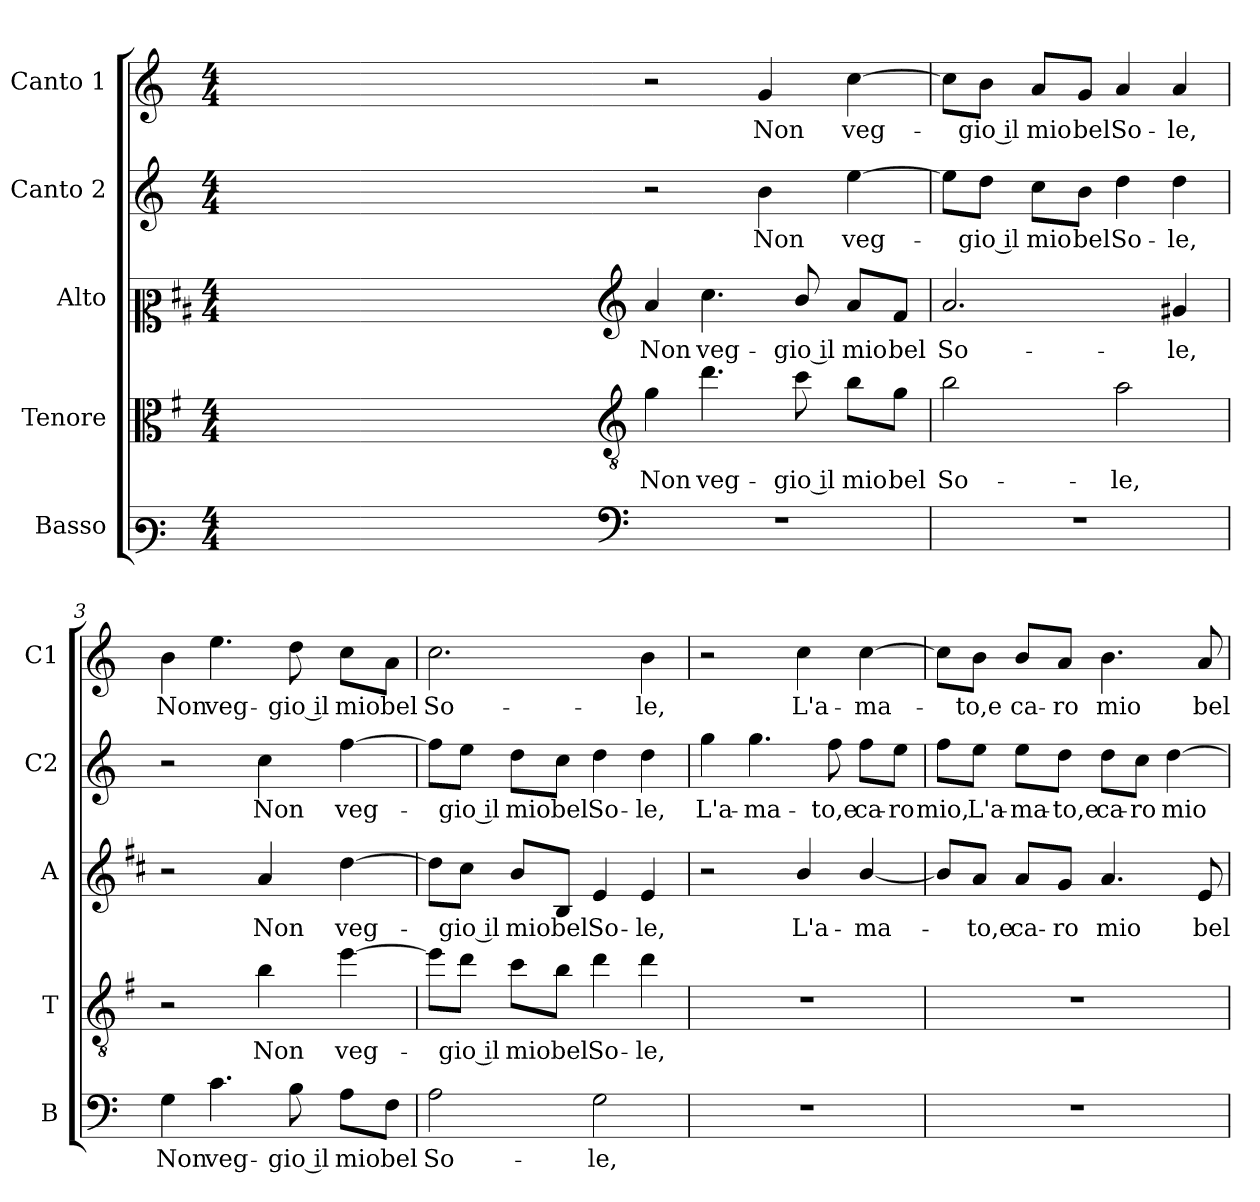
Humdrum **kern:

**kern	**text	**kern	**text	**kern	**text	**kern	**text	**kern	**text
*part5	*part5	*part4	*part4	*part3	*part3	*part2	*part2	*part1	*part1
*staff5	*staff5	*staff4	*staff4	*staff3	*staff3	*staff2	*staff2	*staff1	*staff1
*I"Basso	*	*I"Tenore	*	*I"Alto	*	*I"Canto 2	*	*I"Canto 1	*
*I'B	*	*I'T	*	*I'A	*	*I'C2	*	*I'C1	*
*clefF3	*	*clefC3	*	*clefC2	*	*clefG2	*	*clefG2	*
*	*	*ITrd4c7	*	*ITrd1c2	*	*	*	*	*
*k[]	*	*k[]	*	*k[]	*	*k[]	*	*k[]	*
*C:	*	*C:	*	*C:	*	*C:	*	*C:	*
*M4/4	*	*M4/4	*	*M4/4	*	*M4/4	*	*M4/4	*
=	=	=	=	=	=	=	=	=	=
1ryy	.	1ryy	.	1ryy	.	1ryy	.	1ryy	.
=1X-	=1X-	=1X-	=1X-	=1X-	=1X-	=1X-	=1X-	=1X-	=1X-
4ryy	.	4ryy	.	4ryy	.	4ryy	.	4ryy	.
4ryy	.	4ryy	.	4ryy	.	4ryy	.	4ryy	.
4ryy	.	4ryy	.	4ryy	.	4ryy	.	4ryy	.
4ryy	.	4ryy	.	4ryy	.	4ryy	.	4ryy	.
=1-	=1-	=1-	=1-	=1-	=1-	=1-	=1-	=1-	=1-
*clefF4	*	*clefGv2	*	*clefG2	*	*	*	*	*
!	!	!	!LO:LY:b	!	!LO:LY:b	!	!	!	!
1r	.	4c\	Non	4g/	Non	2r	.	2r	.
!	!	!	!LO:LY:b	!	!LO:LY:b	!	!	!	!
.	.	4.g\	veg-	4.b\	veg-	.	.	.	.
!	!	!	!	!	!	!	!LO:LY:b	!	!LO:LY:b
.	.	.	.	.	.	4b\	Non	4g/	Non
!	!	!	!LO:LY:b	!	!LO:LY:b	!	!	!	!
.	.	8f\	-gio il	8a/	-gio il	.	.	.	.
!	!	!	!LO:LY:b	!	!LO:LY:b	!	!LO:LY:b	!	!LO:LY:b
.	.	8e\L	mio	8g/L	mio	[4ee\	veg-	[4cc\	veg-
!	!	!	!LO:LY:b	!	!LO:LY:b	!	!	!	!
.	.	8c\J	bel	8e/J	bel	.	.	.	.
=2	=2	=2	=2	=2	=2	=2	=2	=2	=2
!	!	!	!LO:LY:b	!	!LO:LY:b	!	!	!	!
1r	.	2e\	So-	2.g/	So-	8ee\L]	.	8cc\L]	.
!	!	!	!	!	!	!	!LO:LY:b	!	!LO:LY:b
.	.	.	.	.	.	8dd\J	-gio il	8b\J	-gio il
!	!	!	!	!	!	!	!LO:LY:b	!	!LO:LY:b
.	.	.	.	.	.	8cc\L	mio	8a/L	mio
!	!	!	!	!	!	!	!LO:LY:b	!	!LO:LY:b
.	.	.	.	.	.	8b\J	bel	8g/J	bel
!	!	!	!LO:LY:b	!	!	!	!LO:LY:b	!	!LO:LY:b
.	.	2d\	-le,	.	.	4dd\	So-	4a/	So-
!	!	!	!	!	!LO:LY:b	!	!LO:LY:b	!	!LO:LY:b
.	.	.	.	4f#X/	-le,	4dd\	-le,	4a/	-le,
=3	=3	=3	=3	=3	=3	=3	=3	=3	=3
!	!LO:LY:b	!	!	!	!	!	!	!	!LO:LY:b
4G\	Non	2r	.	2r	.	2r	.	4b\	Non
!	!LO:LY:b	!	!	!	!	!	!	!	!LO:LY:b
4.c\	veg-	.	.	.	.	.	.	4.ee\	veg-
!	!	!	!LO:LY:b	!	!LO:LY:b	!	!LO:LY:b	!	!
.	.	4e\	Non	4g/	Non	4cc\	Non	.	.
!	!LO:LY:b	!	!	!	!	!	!	!	!LO:LY:b
8B\	-gio il	.	.	.	.	.	.	8dd\	-gio il
!	!LO:LY:b	!	!LO:LY:b	!	!LO:LY:b	!	!LO:LY:b	!	!LO:LY:b
8A\L	mio	[4a\	veg-	[4cc\	veg-	[4ff\	veg-	8cc\L	mio
!	!LO:LY:b	!	!	!	!	!	!	!	!LO:LY:b
8F\J	bel	.	.	.	.	.	.	8a\J	bel
!!LO:LB:g=z
=4	=4	=4	=4	=4	=4	=4	=4	=4	=4
!	!LO:LY:b	!	!	!	!	!	!	!	!LO:LY:b
2A\	So-	8a\L]	.	8cc\L]	.	8ff\L]	.	2.cc\	So-
!	!	!	!LO:LY:b	!	!LO:LY:b	!	!LO:LY:b	!	!
.	.	8g\J	-gio il	8b\J	-gio il	8ee\J	-gio il	.	.
!	!	!	!LO:LY:b	!	!LO:LY:b	!	!LO:LY:b	!	!
.	.	8f\L	mio	8a/L	mio	8dd\L	mio	.	.
!	!	!	!LO:LY:b	!	!LO:LY:b	!	!LO:LY:b	!	!
.	.	8e\J	bel	8A/J	bel	8cc\J	bel	.	.
!	!LO:LY:b	!	!LO:LY:b	!	!LO:LY:b	!	!LO:LY:b	!	!
2G\	-le,	4g\	So-	4d/	So-	4dd\	So-	.	.
!	!	!	!LO:LY:b	!	!LO:LY:b	!	!LO:LY:b	!	!LO:LY:b
.	.	4g\	-le,	4d/	-le,	4dd\	-le,	4b\	-le,
=5	=5	=5	=5	=5	=5	=5	=5	=5	=5
!	!	!	!	!	!	!	!LO:LY:b	!	!
1r	.	1r	.	2r	.	4gg\	L'a-	2r	.
!	!	!	!	!	!	!	!LO:LY:b	!	!
.	.	.	.	.	.	4.gg\	-ma-	.	.
!	!	!	!	!	!LO:LY:b	!	!	!	!LO:LY:b
.	.	.	.	4a/	L'a-	.	.	4cc\	L'a-
!	!	!	!	!	!	!	!LO:LY:b	!	!
.	.	.	.	.	.	8ff\	-to,e	.	.
!	!	!	!	!	!LO:LY:b	!	!LO:LY:b	!	!LO:LY:b
.	.	.	.	[4a/	-ma-	8ff\L	ca-	[4cc\	-ma-
!	!	!	!	!	!	!	!LO:LY:b	!	!
.	.	.	.	.	.	8ee\J	-ro	.	.
=6	=6	=6	=6	=6	=6	=6	=6	=6	=6
!	!	!	!	!	!	!	!LO:LY:b	!	!
1r	.	1r	.	8a/L]	.	8ff\L	mio,	8cc\L]	.
!	!	!	!	!	!LO:LY:b	!	!LO:LY:b	!	!LO:LY:b
.	.	.	.	8g/J	-to,e	8ee\J	L'a-	8b\J	-to,e
!	!	!	!	!	!LO:LY:b	!	!LO:LY:b	!	!LO:LY:b
.	.	.	.	8g/L	ca-	8ee\L	-ma-	8b/L	ca-
!	!	!	!	!	!LO:LY:b	!	!LO:LY:b	!	!LO:LY:b
.	.	.	.	8f/J	-ro	8dd\J	-to,e	8a/J	-ro
!	!	!	!	!	!LO:LY:b	!	!LO:LY:b	!	!LO:LY:b
.	.	.	.	4.g/	mio	8dd\L	ca-	4.b\	mio
!	!	!	!	!	!	!	!LO:LY:b	!	!
.	.	.	.	.	.	8cc\J	-ro	.	.
!	!	!	!	!	!	!	!LO:LY:b	!	!
.	.	.	.	.	.	[4dd\	mio	.	.
!	!	!	!	!	!LO:LY:b	!	!	!	!LO:LY:b
.	.	.	.	8d/	bel	.	.	8a/	bel
=	=	=	=	=	=	=	=	=	=
*-	*-	*-	*-	*-	*-	*-	*-	*-	*-
